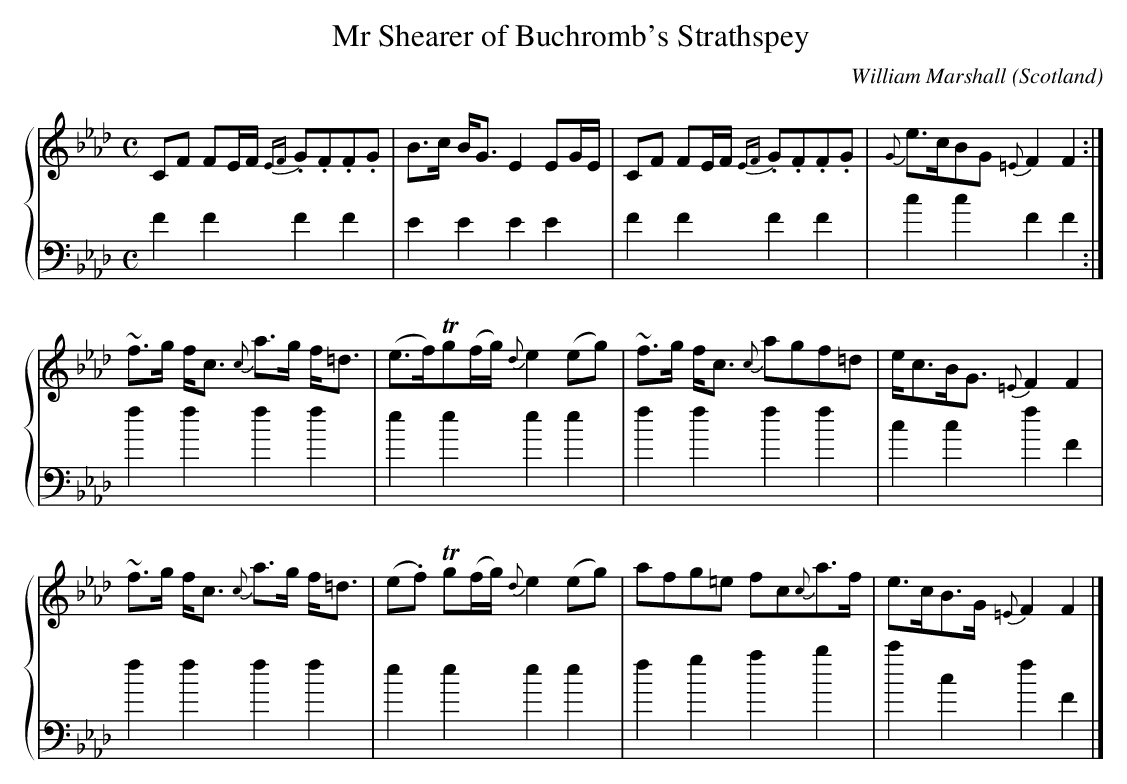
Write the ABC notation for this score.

X:1
T:Mr Shearer of Buchromb's Strathspey
C:William Marshall
L:1/8
M:C
O:Scotland
K:F minor
%%staves {1 2}
V:1
CF FE/F/ {EF}.G.F.F.G | B>c B<G E2 EG/E/ | \
CF FE/F/ {EF}.G.F.F.G | {G}e>cBG {=E}F2 F2 :|
!=!~f>g f<c {c}a>g f<=d | (e>f)!trill!g(f/g/) {d}e2 (eg) | \
!=!~f>g f<c {c}agf=d | e<cB<G {=E}F2 F2 |
!=!~f>g f<c {c}a>g f<=d | (e.f) !trill!g(f/g/) {d}e2 (eg) | \
afg=e fc{c}a>f | e>cB>G {=E}F2 F2 |]
V:2 clef=bass
L:1/4
FFFF | EEEE | FFFF | ccFF :| \
ffff | eeee | ffff | ccfF | ffff | eeee | fgab | c'cfF |]
